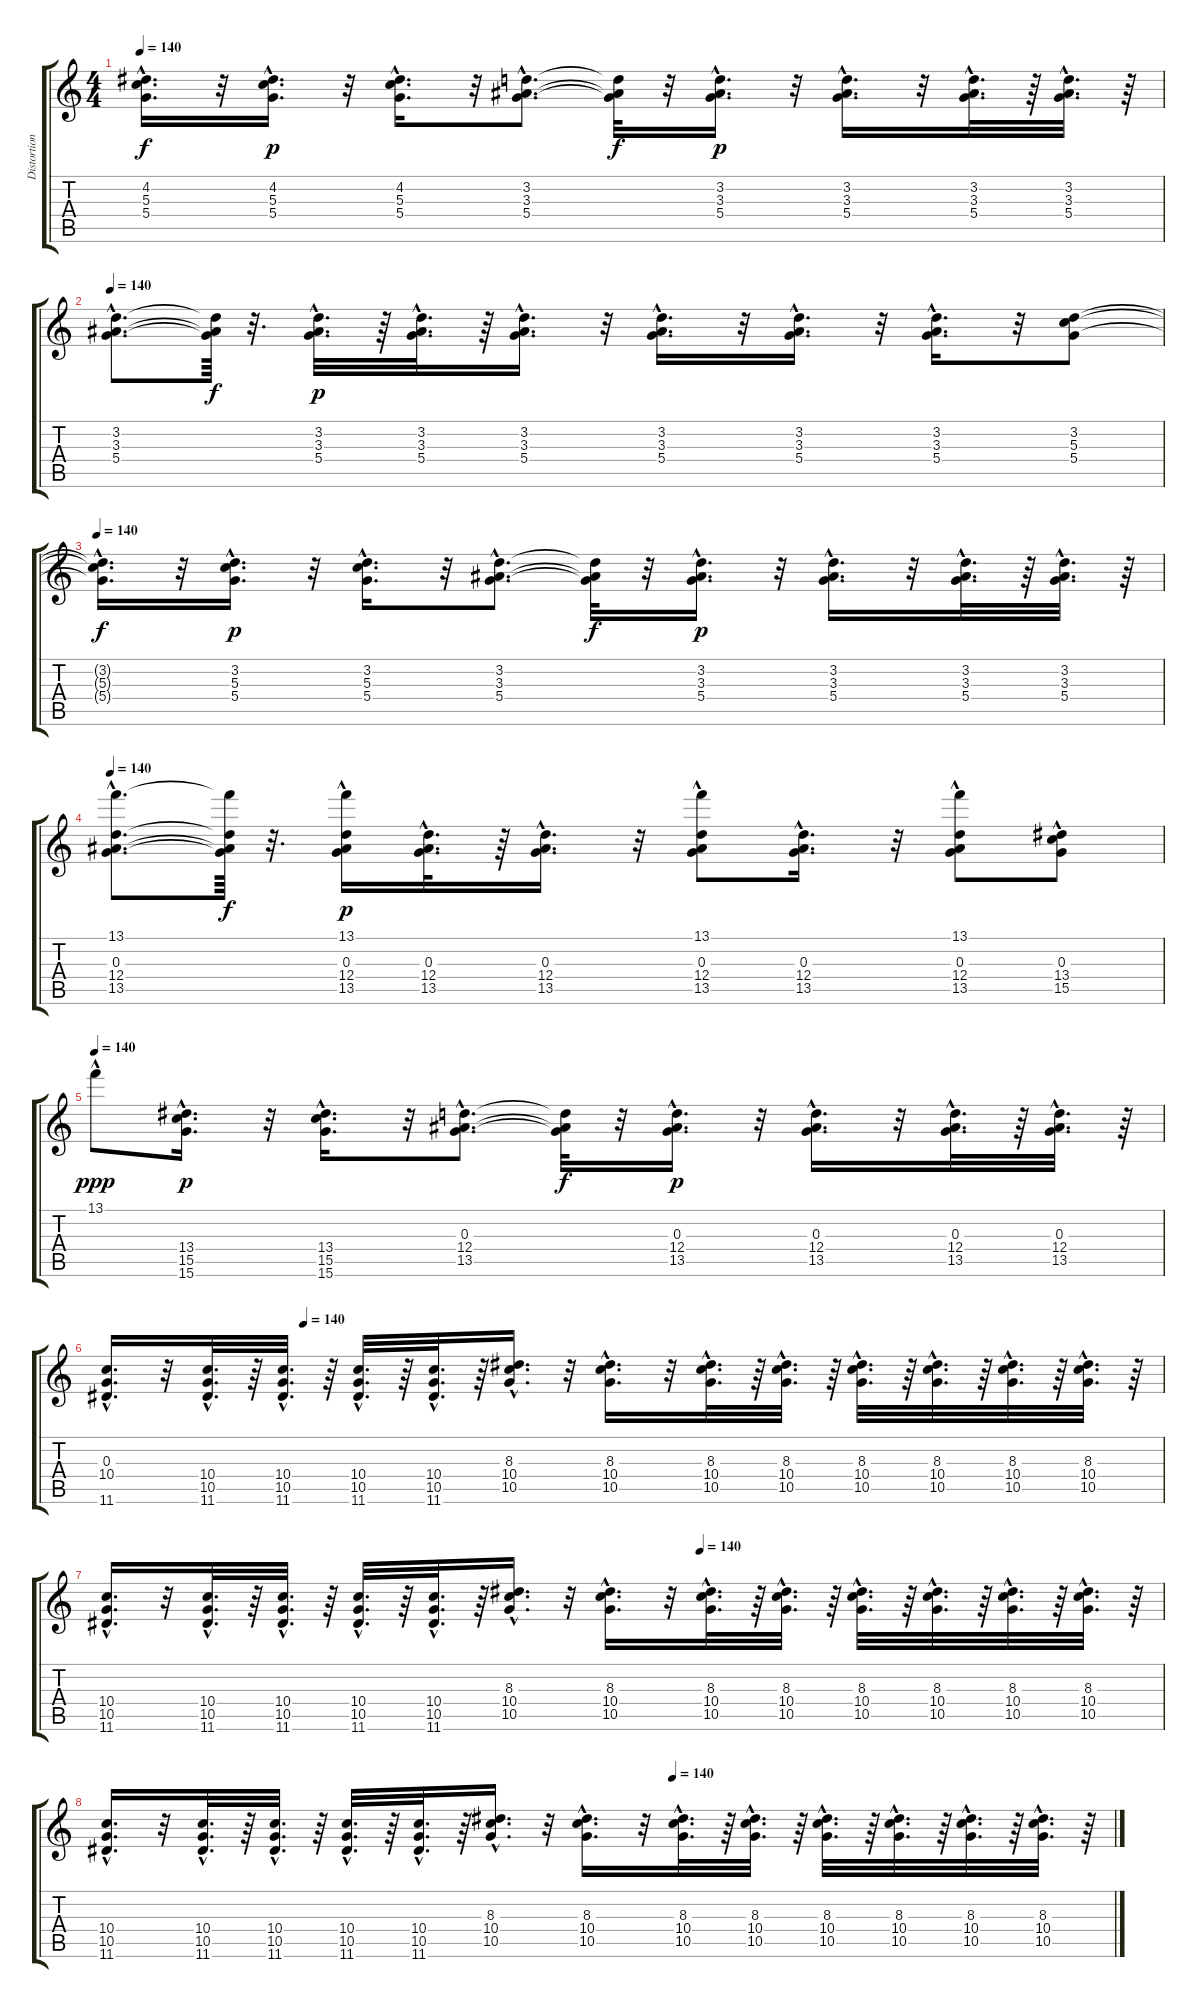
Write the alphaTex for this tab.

\track ("Distortion" "Distortion") {instrument distortionguitar}
\staff {score tabs}
\tuning (E4 B3 G3 D3 A2 E2) {hide}
\ts (4 4)
\tempo 140
\clef g2
\ks c
(4.2{hac t} 5.3{hac t} 5.4{hac t}).16{d dy f} r.32 (4.2{hac} 5.3{hac} 5.4{hac}).16{d dy p} r.32 (4.2{hac} 5.3{hac} 5.4{hac}).16{d} r.32 (3.2{hac} 3.3{hac} 5.4{hac}).8{d} (3.2{t} 3.3{t} 5.4{t}).32{dy f} r.32 (3.2{hac} 3.3{hac} 5.4{hac}).16{d dy p} r.32 (3.2{hac} 3.3{hac} 5.4{hac}).16{d} r.32 (3.2{hac} 3.3{hac} 5.4{hac}).32{d} r.64 (3.2{hac} 3.3{hac} 5.4{hac}).32{d} r.64 |
\tempo 140
(3.2{hac} 3.3{hac} 5.4{hac}).8{d} (3.2{t} 3.3{t} 5.4{t}).64{dy f} r.32{d} (3.2{hac} 3.3{hac} 5.4{hac}).32{d dy p} r.64 (3.2{hac} 3.3{hac} 5.4{hac}).32{d} r.64 (3.2{hac} 3.3{hac} 5.4{hac}).16{d} r.32 (3.2{hac} 3.3{hac} 5.4{hac}).16{d} r.32 (3.2{hac} 3.3{hac} 5.4{hac}).16{d} r.32 (3.2{hac} 3.3{hac} 5.4{hac}).16{d} r.32 (3.2 5.3 5.4).8 |
\tempo 140
(3.2{hac t} 5.3{hac t} 5.4{hac t}).16{d dy f} r.32 (3.2{hac} 5.3{hac} 5.4{hac}).16{d dy p} r.32 (3.2{hac} 5.3{hac} 5.4{hac}).16{d} r.32 (3.2{hac} 3.3{hac} 5.4{hac}).8{d} (3.2{t} 3.3{t} 5.4{t}).32{dy f} r.32 (3.2{hac} 3.3{hac} 5.4{hac}).16{d dy p} r.32 (3.2{hac} 3.3{hac} 5.4{hac}).16{d} r.32 (3.2{hac} 3.3{hac} 5.4{hac}).32{d} r.64 (3.2{hac} 3.3{hac} 5.4{hac}).32{d} r.64 |
\tempo 140
(13.1{hac} 0.3{hac} 12.4{hac} 13.5{hac}).8{d} (13.1{t} 0.3{t} 12.4{t} 13.5{t}).64{dy f} r.32{d} (13.1{hac} 0.3{hac} 12.4{hac} 13.5{hac}).16{dy p} (0.3{hac} 12.4{hac} 13.5{hac}).32{d} r.64 (0.3{hac} 12.4{hac} 13.5{hac}).16{d} r.32 (13.1{hac} 0.3{hac} 12.4{hac} 13.5{hac}).8 (0.3{hac} 12.4{hac} 13.5{hac}).16{d} r.32 (13.1{hac} 0.3{hac} 12.4{hac} 13.5{hac}).8 (0.3{hac} 13.4{hac} 15.5{hac}).8 |
\tempo 140
13.1{hac}.8{dy ppp} (13.4{hac} 15.5{hac} 15.6{hac}).16{d dy p} r.32 (13.4{hac} 15.5{hac} 15.6{hac}).16{d} r.32 (0.3{hac} 12.4{hac} 13.5{hac}).8{d} (0.3{t} 12.4{t} 13.5{t}).32{dy f} r.32 (0.3{hac} 12.4{hac} 13.5{hac}).16{d dy p} r.32 (0.3{hac} 12.4{hac} 13.5{hac}).16{d} r.32 (0.3{hac} 12.4{hac} 13.5{hac}).32{d} r.64 (0.3{hac} 12.4{hac} 13.5{hac}).32{d} r.64 |
\tempo (140 0.1875)
(0.3{hac} 10.4{hac} 11.6{hac}).16{d} r.32 (10.4{hac} 10.5{hac} 11.6{hac}).32{d} r.64 (10.4{hac} 10.5{hac} 11.6{hac}).32{d} r.64 (10.4{hac} 10.5{hac} 11.6{hac}).32{d} r.64 (10.4{hac} 10.5{hac} 11.6{hac}).32{d} r.64 (8.3{hac} 10.4{hac} 10.5{hac}).16{d} r.32 (8.3{hac} 10.4{hac} 10.5{hac}).16{d} r.32 (8.3{hac} 10.4{hac} 10.5{hac}).32{d} r.64 (8.3{hac} 10.4{hac} 10.5{hac}).32{d} r.64 (8.3{hac} 10.4{hac} 10.5{hac}).32{d} r.64 (8.3{hac} 10.4{hac} 10.5{hac}).32{d} r.64 (8.3{hac} 10.4{hac} 10.5{hac}).32{d} r.64 (8.3{hac} 10.4{hac} 10.5{hac}).32{d} r.64 |
\tempo (140 0.5625)
(10.4{hac} 10.5{hac} 11.6{hac}).16{d} r.32 (10.4{hac} 10.5{hac} 11.6{hac}).32{d} r.64 (10.4{hac} 10.5{hac} 11.6{hac}).32{d} r.64 (10.4{hac} 10.5{hac} 11.6{hac}).32{d} r.64 (10.4{hac} 10.5{hac} 11.6{hac}).32{d} r.64 (8.3{hac} 10.4{hac} 10.5{hac}).16{d} r.32 (8.3{hac} 10.4{hac} 10.5{hac}).16{d} r.32 (8.3{hac} 10.4{hac} 10.5{hac}).32{d} r.64 (8.3{hac} 10.4{hac} 10.5{hac}).32{d} r.64 (8.3{hac} 10.4{hac} 10.5{hac}).32{d} r.64 (8.3{hac} 10.4{hac} 10.5{hac}).32{d} r.64 (8.3{hac} 10.4{hac} 10.5{hac}).32{d} r.64 (8.3{hac} 10.4{hac} 10.5{hac}).32{d} r.64 |
\tempo (140 0.5625)
(10.4{hac} 10.5{hac} 11.6{hac}).16{d} r.32 (10.4{hac} 10.5{hac} 11.6{hac}).32{d} r.64 (10.4{hac} 10.5{hac} 11.6{hac}).32{d} r.64 (10.4{hac} 10.5{hac} 11.6{hac}).32{d} r.64 (10.4{hac} 10.5{hac} 11.6{hac}).32{d} r.64 (8.3{hac} 10.4{hac} 10.5{hac}).16{d} r.32 (8.3{hac} 10.4{hac} 10.5{hac}).16{d} r.32 (8.3{hac} 10.4{hac} 10.5{hac}).32{d} r.64 (8.3{hac} 10.4{hac} 10.5{hac}).32{d} r.64 (8.3{hac} 10.4{hac} 10.5{hac}).32{d} r.64 (8.3{hac} 10.4{hac} 10.5{hac}).32{d} r.64 (8.3{hac} 10.4{hac} 10.5{hac}).32{d} r.64 (8.3{hac} 10.4{hac} 10.5{hac}).32{d} r.64
